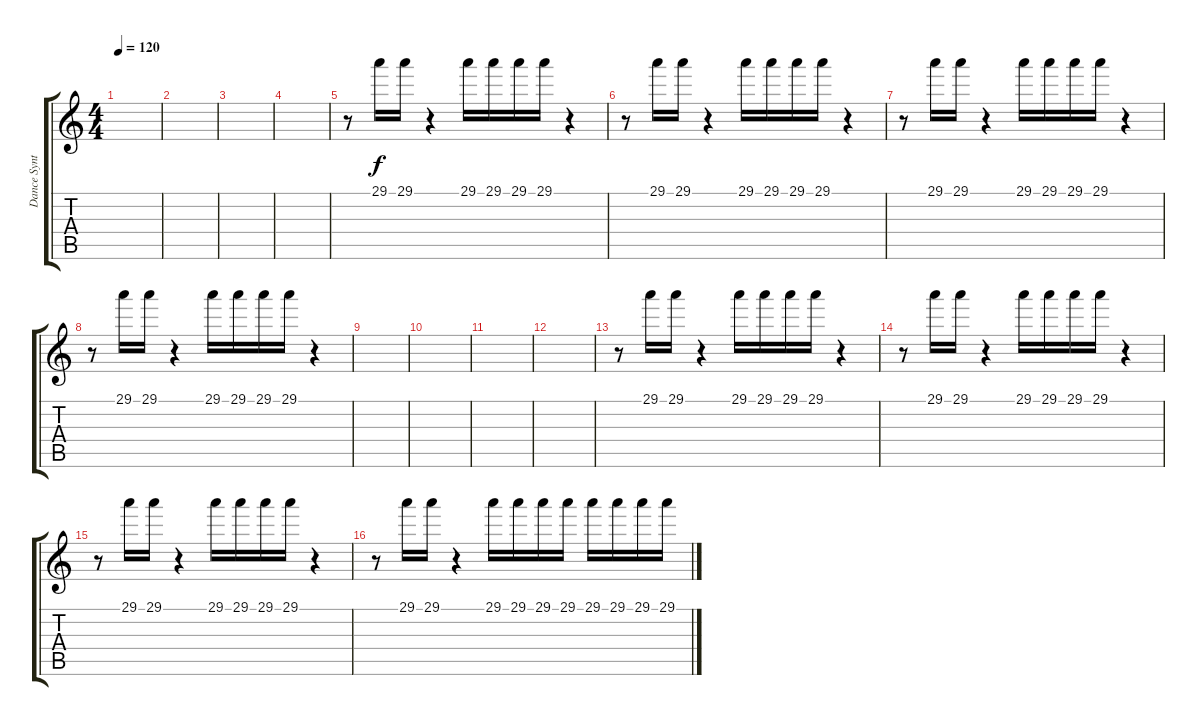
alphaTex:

\track ("Dance Synth" "Dance Synt") {instrument pizzicatostrings}
\staff {score tabs}
\tuning (E4 B3 G3 D3 A2 E2) {hide}
\ts (4 4)
\tempo 120
\clef g2
\ks c
|
|
|
|
r.8{volume 16 instrument melodictom} 29.1.16 29.1.16 r.4 29.1.16 29.1.16 29.1.16 29.1.16 r.4 |
r.8{volume 16 instrument melodictom} 29.1.16 29.1.16 r.4 29.1.16 29.1.16 29.1.16 29.1.16 r.4 |
r.8{volume 16 instrument melodictom} 29.1.16 29.1.16 r.4 29.1.16 29.1.16 29.1.16 29.1.16 r.4 |
r.8{volume 16 instrument melodictom} 29.1.16 29.1.16 r.4 29.1.16 29.1.16 29.1.16 29.1.16 r.4 |
|
|
|
|
r.8{volume 16 instrument melodictom} 29.1.16 29.1.16 r.4 29.1.16 29.1.16 29.1.16 29.1.16 r.4 |
r.8{volume 16 instrument melodictom} 29.1.16 29.1.16 r.4 29.1.16 29.1.16 29.1.16 29.1.16 r.4 |
r.8{volume 16 instrument melodictom} 29.1.16 29.1.16 r.4 29.1.16 29.1.16 29.1.16 29.1.16 r.4 |
r.8{instrument melodictom} 29.1.16 29.1.16 r.4 29.1.16 29.1.16 29.1.16 29.1.16 29.1.16 29.1.16 29.1.16 29.1.16
